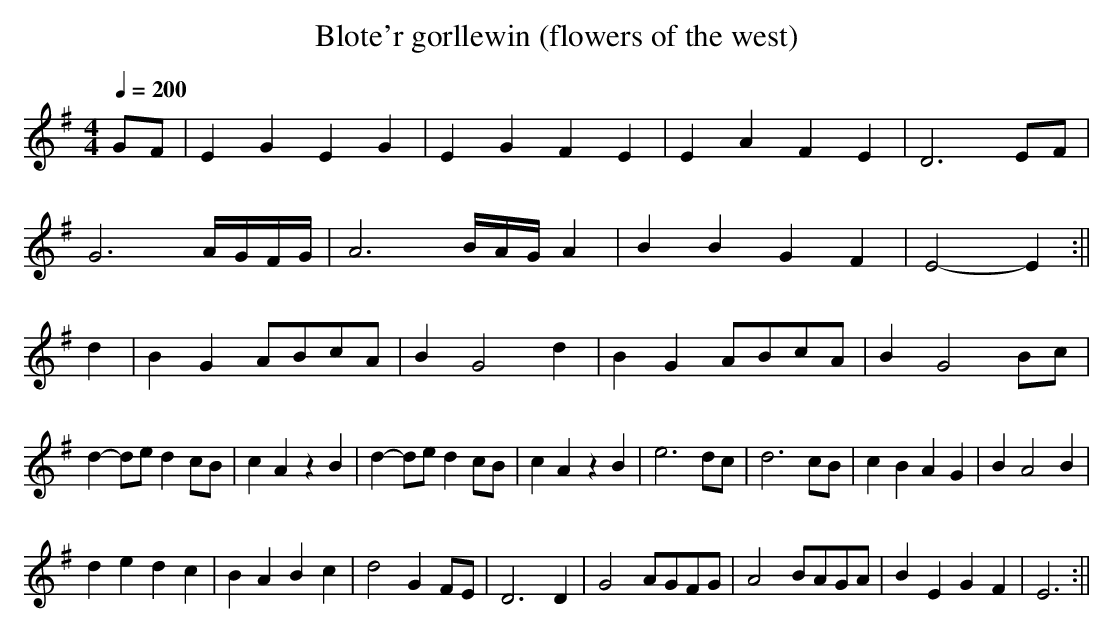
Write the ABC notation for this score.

X:1
T:Blote'r gorllewin (flowers of the west)
M:4/4
L:1/4
Q:1/4=200
K:Em
G/F/|EGEG|EGFE|EAFE|D3E/F/|
G3A/4G/4F/4G/4|A3B/4A/4G/4A/34|BBGF|E2-E:||
d|BGA/B/c/A/|BG2d|BGA/B/c/A/|BG2B/c/|
d-d/e/dc/B/|cAzB|d-d/e/dc/B/|cAzB|e3d/c/|d3c/B/|cBAG|BA2B|
dedc|BABc|d2GF/E/|D3D|G2A/G/F/G/|A2B/A/G/A/|BEGF|E3:||
